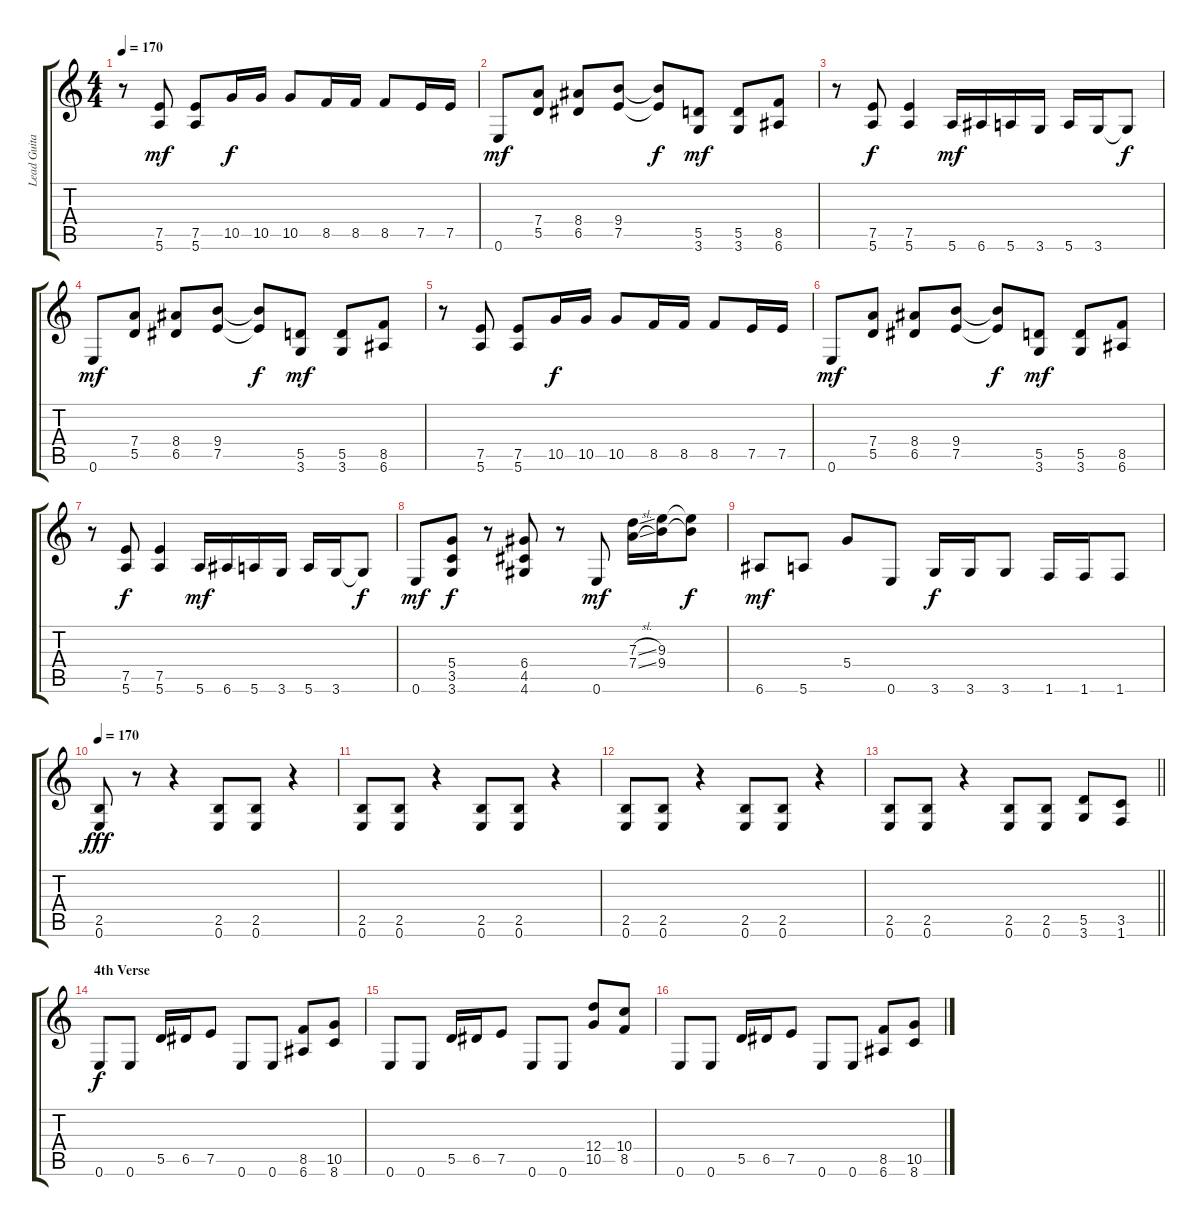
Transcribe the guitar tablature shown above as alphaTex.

\track ("Lead Guitar (Jeff Young)" "Lead Guita") {instrument overdrivenguitar}
\staff {score tabs}
\tuning (E4 B3 G3 D3 A2 E2) {hide}
\ts (4 4)
\tempo 170
\clef g2
\ks c
r.8{dy f} (7.5 5.6).8{dy mf} (7.5 5.6).8 10.5.16{dy f} 10.5.16 10.5.8 8.5.16 8.5.16 8.5.8 7.5.16 7.5.16 |
0.6.8{dy mf} (7.4 5.5).8 (8.4 6.5).8 (9.4 7.5).8 (9.4{t} 7.5{t}).8{dy f} (5.5 3.6).8{dy mf} (5.5 3.6).8 (8.5 6.6).8 |
r.8 (7.5 5.6).8{dy f} (7.5 5.6).4 5.6.16{dy mf} 6.6.16 5.6.16 3.6.16 5.6.16 3.6.16 3.6{t}.8{dy f} |
0.6.8{dy mf} (7.4 5.5).8 (8.4 6.5).8 (9.4 7.5).8 (9.4{t} 7.5{t}).8{dy f} (5.5 3.6).8{dy mf} (5.5 3.6).8 (8.5 6.6).8 |
r.8 (7.5 5.6).8 (7.5 5.6).8 10.5.16{dy f} 10.5.16 10.5.8 8.5.16 8.5.16 8.5.8 7.5.16 7.5.16 |
0.6.8{dy mf} (7.4 5.5).8 (8.4 6.5).8 (9.4 7.5).8 (9.4{t} 7.5{t}).8{dy f} (5.5 3.6).8{dy mf} (5.5 3.6).8 (8.5 6.6).8 |
r.8 (7.5 5.6).8{dy f} (7.5 5.6).4 5.6.16{dy mf} 6.6.16 5.6.16 3.6.16 5.6.16 3.6.16 3.6{t}.8{dy f} |
0.6.8{dy mf} (5.4 3.5 3.6).8{dy f} r.8 (6.4 4.5 4.6).8 r.8 0.6.8{dy mf} (7.3{sl} 7.4{sl}).16 (9.3 9.4).16 (9.3{t} 9.4{t}).8{dy f} |
6.6.8{dy mf} 5.6.8 5.4.8 0.6.8 3.6.16{dy f} 3.6.16 3.6.8 1.6.16 1.6.16 1.6.8 |
\tempo 170
(2.5 0.6).8{dy fff} r.8 r.4 (2.5 0.6).8 (2.5 0.6).8 r.4 |
(2.5 0.6).8 (2.5 0.6).8 r.4 (2.5 0.6).8 (2.5 0.6).8 r.4 |
(2.5 0.6).8 (2.5 0.6).8 r.4 (2.5 0.6).8 (2.5 0.6).8 r.4 |
\barLineRight lightlight
(2.5 0.6).8 (2.5 0.6).8 r.4 (2.5 0.6).8 (2.5 0.6).8 (5.5 3.6).8 (3.5 1.6).8 |
\section ("" "4th Verse")
0.6.8{dy f} 0.6.8 5.5.16 6.5.16 7.5.8 0.6.8 0.6.8 (8.5 6.6).8 (10.5 8.6).8 |
0.6.8 0.6.8 5.5.16 6.5.16 7.5.8 0.6.8 0.6.8 (12.4 10.5).8 (10.4 8.5).8 |
0.6.8 0.6.8 5.5.16 6.5.16 7.5.8 0.6.8 0.6.8 (8.5 6.6).8 (10.5 8.6).8
